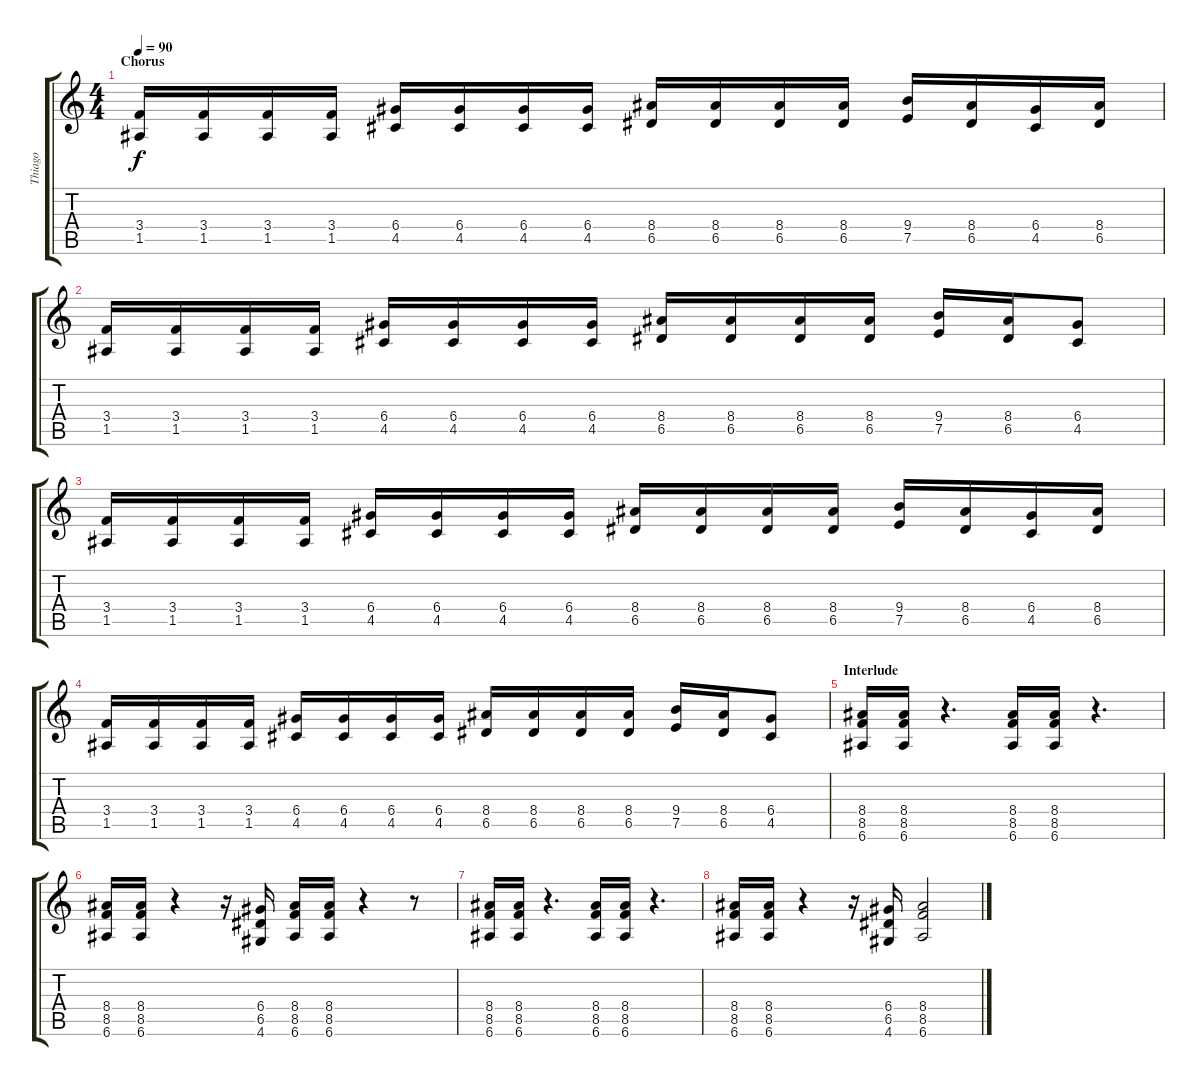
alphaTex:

\track ("Thiago" "Thiago") {instrument distortionguitar}
\staff {score tabs}
\tuning (E4 B3 G3 D3 A2 E2) {hide}
\ts (4 4)
\section ("" "Chorus")
\tempo 90
\clef g2
\ks c
(3.4 1.5).16{dy f} (3.4 1.5).16 (3.4 1.5).16 (3.4 1.5).16 (6.4 4.5).16 (6.4 4.5).16 (6.4 4.5).16 (6.4 4.5).16 (8.4 6.5).16 (8.4 6.5).16 (8.4 6.5).16 (8.4 6.5).16 (9.4 7.5).16 (8.4 6.5).16 (6.4 4.5).16 (8.4 6.5).16 |
(3.4 1.5).16 (3.4 1.5).16 (3.4 1.5).16 (3.4 1.5).16 (6.4 4.5).16 (6.4 4.5).16 (6.4 4.5).16 (6.4 4.5).16 (8.4 6.5).16 (8.4 6.5).16 (8.4 6.5).16 (8.4 6.5).16 (9.4 7.5).16 (8.4 6.5).16 (6.4 4.5).8 |
(3.4 1.5).16 (3.4 1.5).16 (3.4 1.5).16 (3.4 1.5).16 (6.4 4.5).16 (6.4 4.5).16 (6.4 4.5).16 (6.4 4.5).16 (8.4 6.5).16 (8.4 6.5).16 (8.4 6.5).16 (8.4 6.5).16 (9.4 7.5).16 (8.4 6.5).16 (6.4 4.5).16 (8.4 6.5).16 |
(3.4 1.5).16 (3.4 1.5).16 (3.4 1.5).16 (3.4 1.5).16 (6.4 4.5).16 (6.4 4.5).16 (6.4 4.5).16 (6.4 4.5).16 (8.4 6.5).16 (8.4 6.5).16 (8.4 6.5).16 (8.4 6.5).16 (9.4 7.5).16 (8.4 6.5).16 (6.4 4.5).8 |
\section ("" "Interlude")
(8.4 8.5 6.6).16 (8.4 8.5 6.6).16 r.4{d} (8.4 8.5 6.6).16 (8.4 8.5 6.6).16 r.4{d} |
(8.4 8.5 6.6).16 (8.4 8.5 6.6).16 r.4 r.16 (6.4 6.5 4.6).16 (8.4 8.5 6.6).16 (8.4 8.5 6.6).16 r.4 r.8 |
(8.4 8.5 6.6).16 (8.4 8.5 6.6).16 r.4{d} (8.4 8.5 6.6).16 (8.4 8.5 6.6).16 r.4{d} |
(8.4 8.5 6.6).16 (8.4 8.5 6.6).16 r.4 r.16 (6.4 6.5 4.6).16 (8.4 8.5 6.6).2
